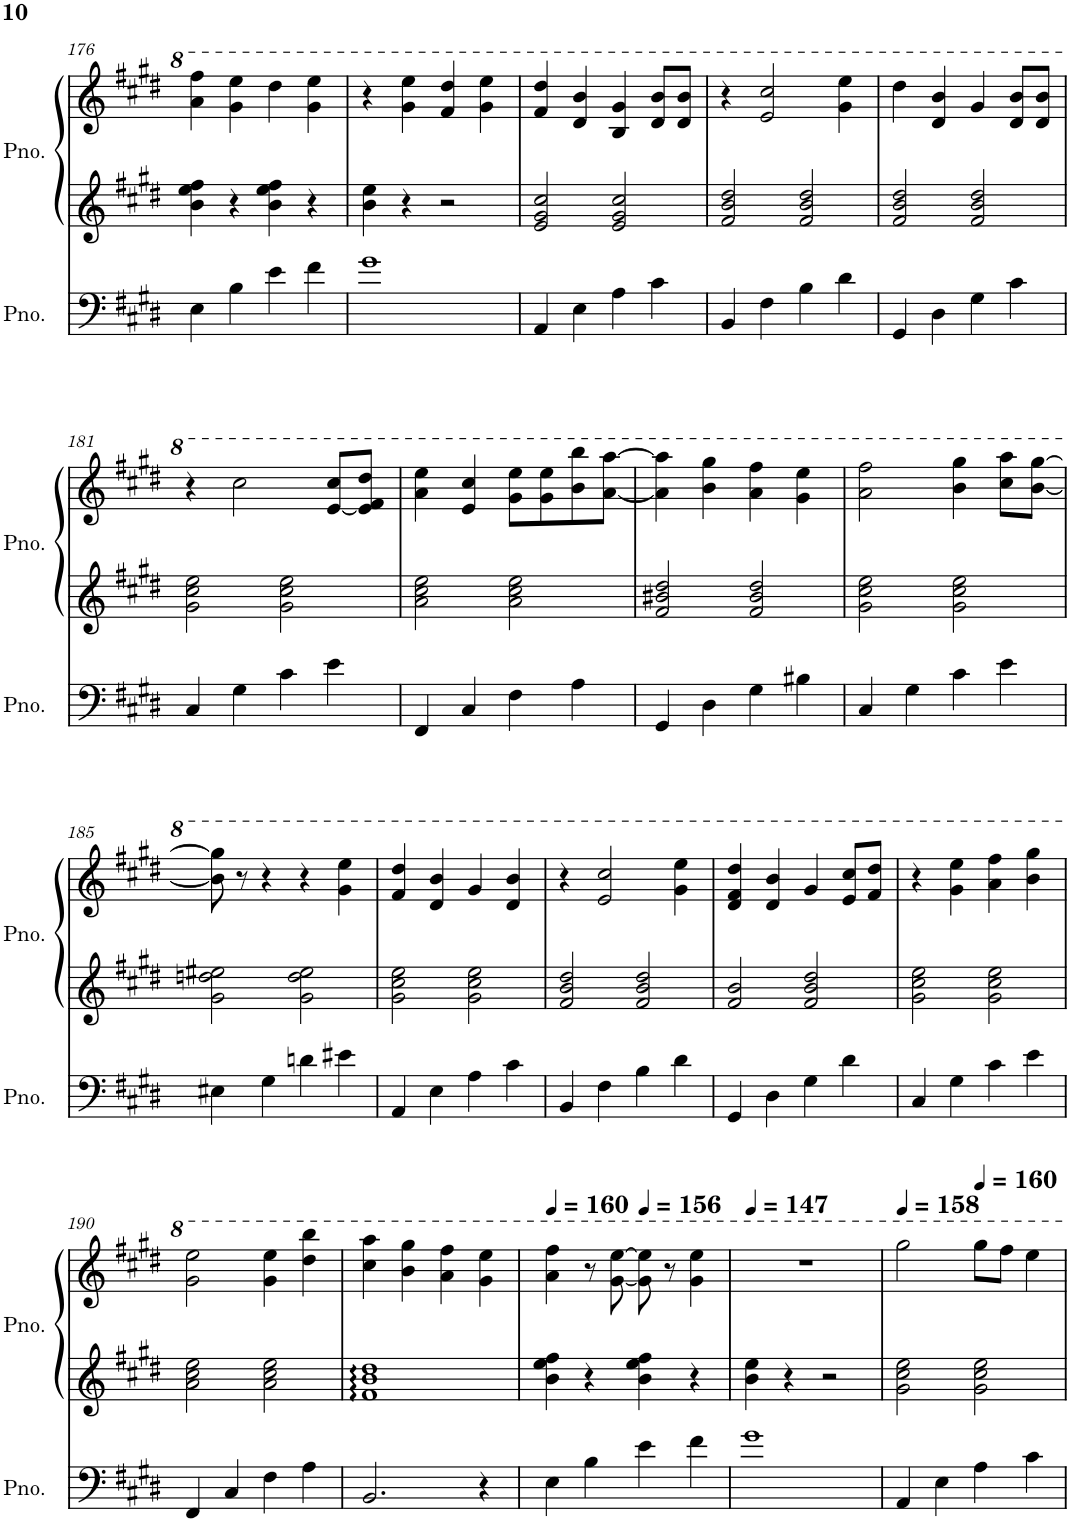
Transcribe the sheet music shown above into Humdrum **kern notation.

**kern	**kern	**kern
*part2	*part1	*part1
*staff3	*staff2	*staff1
*I"钢琴, Piano 3	*I"钢琴, Piano 1	*
*I'Pno.	*I'Pno.	*
!!LO:PB:g=z
*clefF4	*clefG2	*clefG2
*k[f#c#g#d#]	*k[f#c#g#d#]	*k[f#c#g#d#]
*M4/4	*M4/4	*M4/4
=176	=176	=176
4E\	4b\ 4ee\ 4ff#\	4aa\ 4fff#\
4B\	4r	4gg#\ 4eee\
4e\	4b\ 4ee\ 4ff#\	4ddd#\
4f#\	4r	4gg#\ 4eee\
=177	=177	=177
1g#	4b\ 4ee\	4r
.	4r	4gg#\ 4eee\
.	2r	4ff#/ 4ddd#/
.	.	4gg#\ 4eee\
=178	=178	=178
4AA/	2e/ 2g#/ 2cc#/	4ff#/ 4ddd#/
4E\	.	4dd#/ 4bb/
4A\	2e/ 2g#/ 2cc#/	4b/ 4gg#/
4c#\	.	8dd#/ 8bb/L
.	.	8dd#/ 8bb/J
=179	=179	=179
4BB/	2f#/ 2b/ 2dd#/	4r
4F#\	.	2ee/ 2ccc#/
4B\	2f#/ 2b/ 2dd#/	.
4d#\	.	4gg#\ 4eee\
=180	=180	=180
4GG#/	2f#/ 2b/ 2dd#/	4ddd#\
4D#\	.	4dd#/ 4bb/
4G#\	2f#/ 2b/ 2dd#/	4gg#/
4c#\	.	8dd#/ 8bb/L
.	.	8dd#/ 8bb/J
!!LO:LB:g=z
=181	=181	=181
4C#/	2g#\ 2cc#\ 2ee\	4r
4G#\	.	2ccc#\
4c#\	2g#\ 2cc#\ 2ee\	.
4e\	.	[8ee/ 8ccc#/L
.	.	8ee/] 8ff#/ 8ddd#/J
=182	=182	=182
4FF#/	2a\ 2cc#\ 2ee\	4aa\ 4eee\
4C#/	.	4ee/ 4ccc#/
4F#\	2a\ 2cc#\ 2ee\	8gg#\ 8eee\L
.	.	8gg#\ 8eee\
4A\	.	8bb\ 8bbb\
.	.	[8aa\ [8aaa\J
=183	=183	=183
4GG#/	2f#/ 2b#X/ 2dd#/	4aa\] 4aaa\]
4D#\	.	4bb\ 4ggg#\
4G#\	2f#/ 2b#/ 2dd#/	4aa\ 4fff#\
4B#X\	.	4gg#\ 4eee\
=184	=184	=184
4C#/	2g#\ 2cc#\ 2ee\	2aa\ 2fff#\
4G#\	.	.
4c#\	2g#\ 2cc#\ 2ee\	4bb\ 4ggg#\
4e\	.	8ccc#\ 8aaa\L
.	.	[8bb\ [8ggg#\J
!!LO:LB:g=z
=185	=185	=185
4E#X\	2g#\ 2ddn\ 2ee#X\	8bb\] 8ggg#\]
.	.	8r
4G#\	.	4r
4dn\	2g#\ 2dd\ 2ee#\	4r
4e#X\	.	4gg#\ 4eee\
=186	=186	=186
4AA/	2g#\ 2cc#\ 2ee\	4ff#/ 4ddd#/
4E\	.	4dd#/ 4bb/
4A\	2g#\ 2cc#\ 2ee\	4gg#/
4c#\	.	4dd#/ 4bb/
=187	=187	=187
4BB/	2f#/ 2b/ 2dd#/	4r
4F#\	.	2ee/ 2ccc#/
4B\	2f#/ 2b/ 2dd#/	.
4d#\	.	4gg#\ 4eee\
=188	=188	=188
4GG#/	2f#/ 2b/	4dd#/ 4ff#/ 4ddd#/
4D#\	.	4dd#/ 4bb/
4G#\	2f#/ 2b/ 2dd#/	4gg#/
4d#\	.	8ee/ 8ccc#/L
.	.	8ff#/ 8ddd#/J
=189	=189	=189
4C#/	2g#\ 2cc#\ 2ee\	4r
4G#\	.	4gg#\ 4eee\
4c#\	2g#\ 2cc#\ 2ee\	4aa\ 4fff#\
4e\	.	4bb\ 4ggg#\
!!LO:LB:g=z
=190	=190	=190
4FF#/	2a\ 2cc#\ 2ee\	2gg#\ 2eee\
4C#/	.	.
4F#\	2a\ 2cc#\ 2ee\	4gg#\ 4eee\
4A\	.	4ddd#\ 4bbb\
=191	=191	=191
2.BB/	1f# 1b 1dd#	4ccc#\ 4aaa\
.	.	4bb\ 4ggg#\
.	.	4aa\ 4fff#\
4r	.	4gg#\ 4eee\
=192	=192	=192
*	*	*MM160
4E\	4b\ 4ee\ 4ff#\	4aa\ 4fff#\
4B\	4r	8r
.	.	[8gg#\ [8eee\
*	*	*MM156
4e\	4b\ 4ee\ 4ff#\	8gg#\] 8eee\]
.	.	8r
4f#\	4r	4gg#\ 4eee\
=193	=193	=193
*	*	*MM147
1g#	4b\ 4ee\	1r
.	4r	.
.	2r	.
=194	=194	=194
*	*	*MM158
4AA/	2g#\ 2cc#\ 2ee\	2ggg#\
4E\	.	.
*	*	*MM160
4A\	2g#\ 2cc#\ 2ee\	8ggg#\L
.	.	8fff#\J
4c#\	.	4eee\
=	=	=
*-	*-	*-
